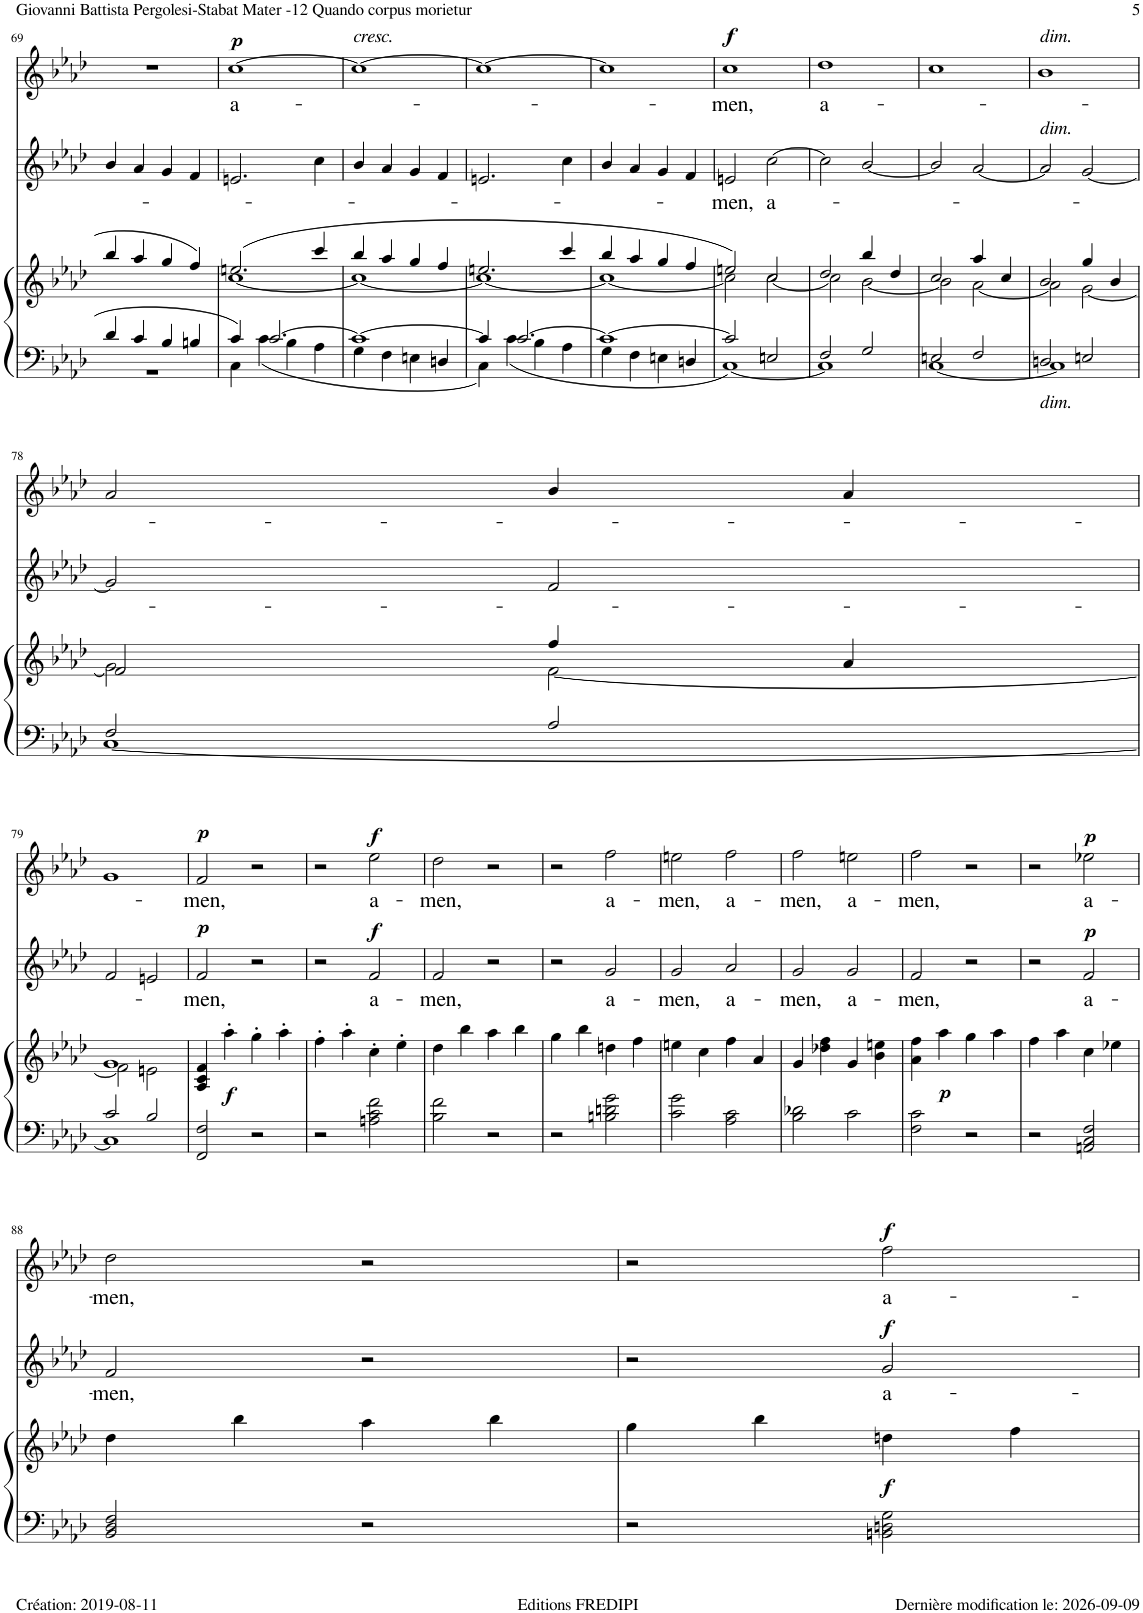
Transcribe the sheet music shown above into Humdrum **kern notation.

**kern	**kern	**dynam	**kern	**text	**dynam	**kern	**text	**dynam
*part3	*part3	*part3	*part2	*part2	*part2	*part1	*part1	*part1
*staff4	*staff3	*staff3/4	*staff2	*staff2	*staff2	*staff1	*staff1	*staff1
*I"Violino I/II Viola Violoncello Contrabasso e organo	*	*	*I"Alti	*	*	*I"Soprani	*	*
!!LO:PB:g=z
*clefF4	*clefG2	*	*clefG2	*	*	*clefG2	*	*
*k[b-e-a-d-]	*k[b-e-a-d-]	*	*k[b-e-a-d-]	*	*	*k[b-e-a-d-]	*	*
*M2/2	*M2/2	*	*M2/2	*	*	*M2/2	*	*
*met(c|)	*met(c|)	*	*met(c|)	*	*	*met(c|)	*	*
=69	=69	=69	=69	=69	=69	=69	=69	=69
*^	*^	*	*	*	*	*	*	*
4d-/	1r	4bb-/	1ryy	.	4b-/	.	.	1r	.	.
4c/	.	4aa-/	.	.	4a-/	.	.	.	.	.
4B-/	.	4gg/	.	.	4g/	.	.	.	.	.
4Bn/	.	4ff/	.	.	4f/	.	.	.	.	.
=70	=70	=70	=70	=70	=70	=70	=70	=70	=70	=70
!	!	!	!	!	!	!	!	!	!LO:LY:b	!LO:DY:a
4c/	4C\	(>2.een/	[<1cc	.	2.en/	.	.	[>1cc	a-	p
[>2.c/	4c\	.	.	.	.	.	.	.	.	.
.	4B-\	.	.	.	.	.	.	.	.	.
.	4A-\	4ccc/	.	.	4cc\	.	.	.	.	.
=71	=71	=71	=71	=71	=71	=71	=71	=71	=71	=71
!	!	!	!	!	!	!	!	!LO:TX:a:i:t=cresc.	!	!
1c_	4G\	4bb-/	1cc_	.	4b-/	.	.	1cc_	.	.
.	4F\	4aa-/	.	.	4a-/	.	.	.	.	.
.	4En\	4gg/	.	.	4g/	.	.	.	.	.
.	4Dn/	4ff/	.	.	4f/	.	.	.	.	.
=72	=72	=72	=72	=72	=72	=72	=72	=72	=72	=72
4c/]	4C\	2.een/	1cc_	.	2.en/	.	.	1cc_	.	.
[>2.c/	4c\	.	.	.	.	.	.	.	.	.
.	4B-\	.	.	.	.	.	.	.	.	.
.	4A-\	4ccc/	.	.	4cc\	.	.	.	.	.
=73	=73	=73	=73	=73	=73	=73	=73	=73	=73	=73
1c_	4G\	4bb-/	1cc_	.	4b-/	.	.	1cc]	.	.
.	4F\	4aa-/	.	.	4a-/	.	.	.	.	.
.	4En\	4gg/	.	.	4g/	.	.	.	.	.
.	4Dn/	4ff/	.	.	4f/	.	.	.	.	.
=74	=74	=74	=74	=74	=74	=74	=74	=74	=74	=74
!	!	!	!	!	!	!LO:LY:b	!	!	!LO:LY:b	!LO:DY:a
2c/]	[<1C	2een/)	2cc\]	.	2en/	-men,	.	1cc	-men,	f
!	!	!	!	!	!	!LO:LY:b	!	!	!	!
2En/	.	2cc/	[<2cc\	.	[>2cc\	a-	.	.	.	.
=75	=75	=75	=75	=75	=75	=75	=75	=75	=75	=75
!	!	!	!	!	!	!	!	!	!LO:LY:b	!
2F/	1C]	2dd-/	2cc\]	.	2cc\]	.	.	1dd-	a-	.
2G/	.	4bb-/	[<2b-\	.	[<2b-/	.	.	.	.	.
.	.	4dd-/	.	.	.	.	.	.	.	.
=76	=76	=76	=76	=76	=76	=76	=76	=76	=76	=76
2En/	[<1C	2cc/	2b-\]	.	2b-/]	.	.	1cc	.	.
2F/	.	4aa-/	[<2a-\	.	[<2a-/	.	.	.	.	.
.	.	4cc/	.	.	.	.	.	.	.	.
=77	=77	=77	=77	=77	=77	=77	=77	=77	=77	=77
!	!	!	!	!	!	!	!	!LO:TX:a:i:t=dim.	!	!
!	!	!	!	!	!LO:TX:a:i:t=dim.	!	!	!	!	!
!LO:TX:b:i:t=dim.	!	!	!	!	!	!	!	!	!	!
2Dn/	1C]	2b-/	2a-\]	.	2a-/]	.	.	1b-	.	.
2En/	.	4gg/	[<2g\	.	[<2g/	.	.	.	.	.
.	.	4b-/	.	.	.	.	.	.	.	.
!!LO:LB:g=z
=78	=78	=78	=78	=78	=78	=78	=78	=78	=78	=78
2F/	[<1C	2f/	2g\]	.	2g/]	.	.	2a-/	.	.
2A-/	.	4ff/	[<2f\	.	2f/	.	.	4b-/	.	.
.	.	4a-/	.	.	.	.	.	4a-/	.	.
!!LO:LB:g=z
=79	=79	=79	=79	=79	=79	=79	=79	=79	=79	=79
2c/	1C]	1g	2f\]	.	2f/	.	.	1g	.	.
2B-/	.	.	2en\	.	2en/	.	.	.	.	.
*v	*v	*	*	*	*	*	*	*	*	*
=80	=80	=80	=80	=80	=80	=80	=80	=80	=80
!	!	!	!	!	!LO:LY:b	!LO:DY:a	!	!LO:LY:b	!LO:DY:a
*	*v	*v	*	*	*	*	*	*	*
2FF/ 2F/	4A-/ 4c/ 4f/	.	2f/	-men,	p	2f/	-men,	p
!	!	!LO:DY:b	!	!	!	!	!	!
.	4aa-'\	f	.	.	.	.	.	.
2r	4gg'\	.	2r	.	.	2r	.	.
.	4aa-'\	.	.	.	.	.	.	.
=81	=81	=81	=81	=81	=81	=81	=81	=81
2r	4ff'\	.	2r	.	.	2r	.	.
.	4aa-'\	.	.	.	.	.	.	.
!	!	!	!	!LO:LY:b	!LO:DY:a	!	!LO:LY:b	!LO:DY:a
2An\ 2c\ 2f\	4cc'\	.	2f/	a-	f	2ee-\	a-	f
.	4ee-'\	.	.	.	.	.	.	.
=82	=82	=82	=82	=82	=82	=82	=82	=82
!	!	!	!	!LO:LY:b	!	!	!LO:LY:b	!
2B-\ 2f\	4dd-\	.	2f/	-men,	.	2dd-\	-men,	.
.	4bb-\	.	.	.	.	.	.	.
2r	4aa-\	.	2r	.	.	2r	.	.
.	4bb-\	.	.	.	.	.	.	.
=83	=83	=83	=83	=83	=83	=83	=83	=83
2r	4gg\	.	2r	.	.	2r	.	.
.	4bb-\	.	.	.	.	.	.	.
!	!	!	!	!LO:LY:b	!	!	!LO:LY:b	!
2Bn\ 2dn\ 2g\	4ddn\	.	2g/	a-	.	2ff\	a-	.
.	4ff\	.	.	.	.	.	.	.
=84	=84	=84	=84	=84	=84	=84	=84	=84
!	!	!	!	!LO:LY:b	!	!	!LO:LY:b	!
2c\ 2g\	4een\	.	2g/	-men,	.	2een\	-men,	.
.	4cc\	.	.	.	.	.	.	.
!	!	!	!	!LO:LY:b	!	!	!LO:LY:b	!
2A-\ 2c\	4ff\	.	2a-/	a-	.	2ff\	a-	.
.	4a-/	.	.	.	.	.	.	.
=85	=85	=85	=85	=85	=85	=85	=85	=85
!	!	!	!	!LO:LY:b	!	!	!LO:LY:b	!
2B-\ 2d-X\	4g/	.	2g/	-men,	.	2ff\	-men,	.
.	4dd-X\ 4ff\	.	.	.	.	.	.	.
!	!	!	!	!LO:LY:b	!	!	!LO:LY:b	!
2c\	4g/	.	2g/	a-	.	2een\	a-	.
.	4b-\ 4een\	.	.	.	.	.	.	.
=86	=86	=86	=86	=86	=86	=86	=86	=86
!	!	!	!	!LO:LY:b	!	!	!LO:LY:b	!
2F\ 2c\	4a-\ 4ff\	.	2f/	-men,	.	2ff\	-men,	.
!	!	!LO:DY:b	!	!	!	!	!	!
.	4aa-\	p	.	.	.	.	.	.
2r	4gg\	.	2r	.	.	2r	.	.
.	4aa-\	.	.	.	.	.	.	.
=87	=87	=87	=87	=87	=87	=87	=87	=87
2r	4ff\	.	2r	.	.	2r	.	.
.	4aa-\	.	.	.	.	.	.	.
!	!	!	!	!LO:LY:b	!LO:DY:a	!	!LO:LY:b	!LO:DY:a
2AAn/ 2C/ 2F/	4cc\	.	2f/	a-	p	2ee-X\	a-	p
.	4ee-X\	.	.	.	.	.	.	.
!!LO:LB:g=z
=88	=88	=88	=88	=88	=88	=88	=88	=88
!	!	!	!	!LO:LY:b	!	!	!LO:LY:b	!
2BB-/ 2D-/ 2F/	4dd-\	.	2f/	-men,	.	2dd-\	-men,	.
.	4bb-\	.	.	.	.	.	.	.
2r	4aa-\	.	2r	.	.	2r	.	.
.	4bb-\	.	.	.	.	.	.	.
=89	=89	=89	=89	=89	=89	=89	=89	=89
2r	4gg\	.	2r	.	.	2r	.	.
.	4bb-\	.	.	.	.	.	.	.
!	!	!LO:DY:b	!	!LO:LY:b	!LO:DY:a	!	!LO:LY:b	!LO:DY:a
2BBn\ 2Dn\ 2G\	4ddn\	f	2g/	a-	f	2ff\	a-	f
.	4ff\	.	.	.	.	.	.	.
=	=	=	=	=	=	=	=	=
*-	*-	*-	*-	*-	*-	*-	*-	*-
